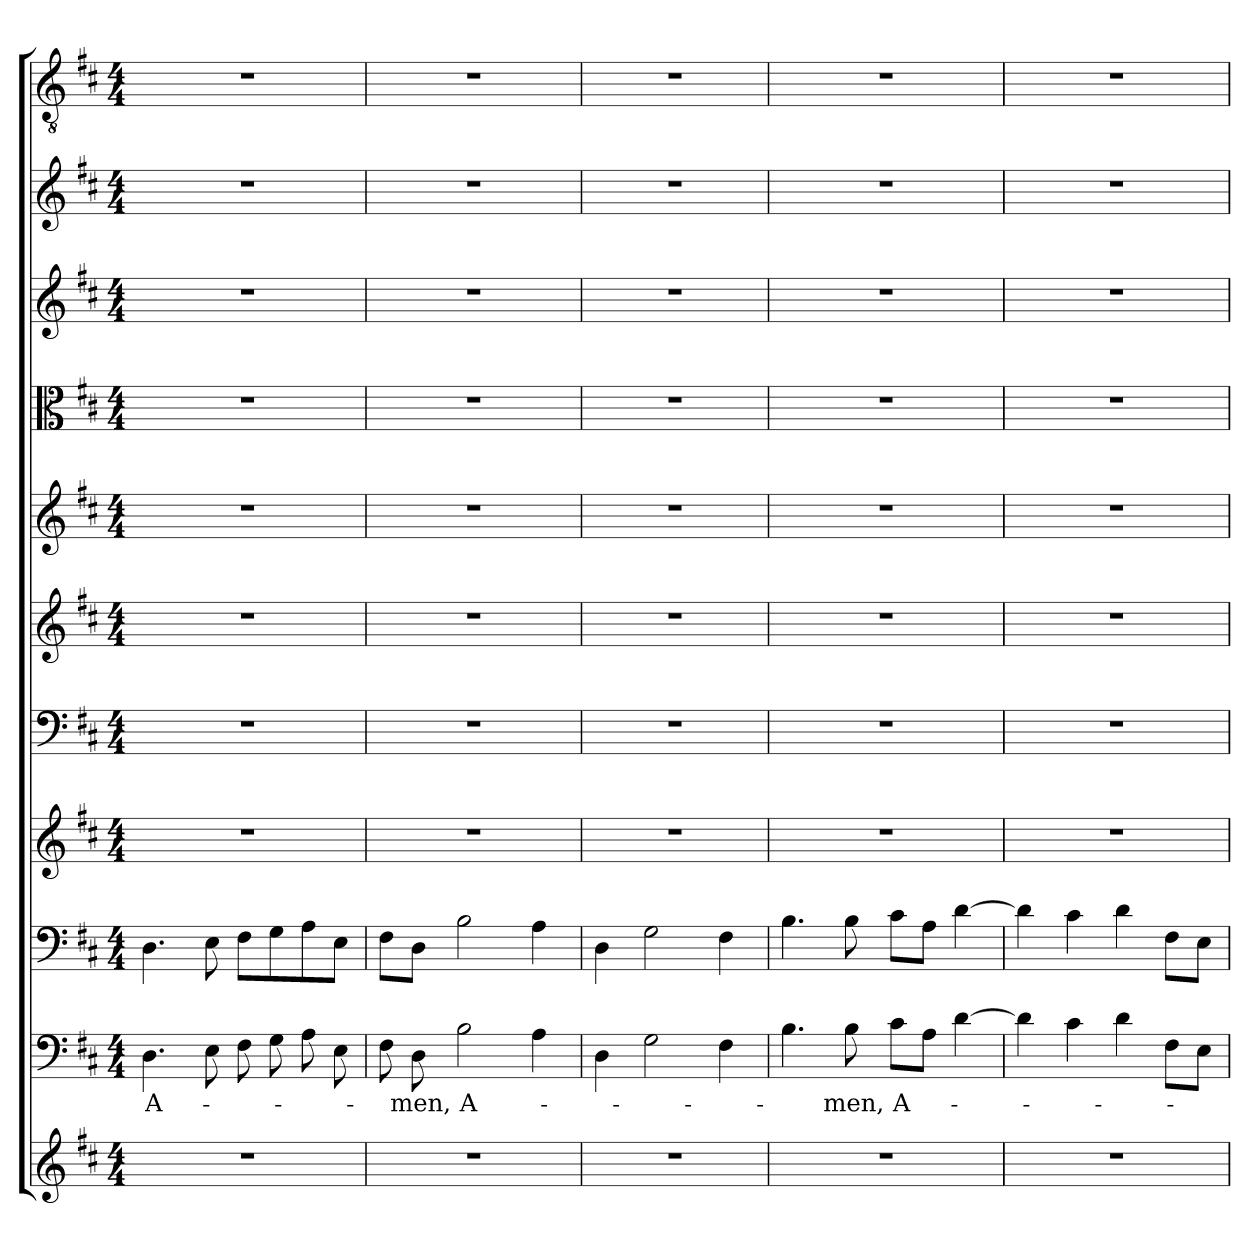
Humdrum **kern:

**kern	**kern	**text	**kern	**kern	**kern	**kern	**kern	**kern	**kern	**kern	**kern
*part11	*part10	*part10	*part9	*part8	*part7	*part6	*part5	*part4	*part3	*part2	*part1
*staff11	*staff10	*staff10	*staff9	*staff8	*staff7	*staff6	*staff5	*staff4	*staff3	*staff2	*staff1
*clefG2	*clefF4	*	*clefF4	*clefG2	*clefF4	*clefG2	*clefG2	*clefC3	*clefG2	*clefG2	*clefGv2
*k[f#c#]	*k[f#c#]	*	*k[f#c#]	*k[f#c#]	*k[f#c#]	*k[f#c#]	*k[f#c#]	*k[f#c#]	*k[f#c#]	*k[f#c#]	*k[f#c#]
*D:	*D:	*	*D:	*D:	*D:	*D:	*D:	*D:	*D:	*D:	*D:
*M4/4	*M4/4	*	*M4/4	*M4/4	*M4/4	*M4/4	*M4/4	*M4/4	*M4/4	*M4/4	*M4/4
=1	=1	=1	=1	=1	=1	=1	=1	=1	=1	=1	=1
1r	4.D\	A-	4.D\	1r	1r	1r	1r	1r	1r	1r	1r
.	8E\	.	8E\	.	.	.	.	.	.	.	.
.	8F#\	.	8F#\L	.	.	.	.	.	.	.	.
.	8G\	.	8G\	.	.	.	.	.	.	.	.
.	8A\	.	8A\	.	.	.	.	.	.	.	.
.	8E\	.	8E\J	.	.	.	.	.	.	.	.
=2	=2	=2	=2	=2	=2	=2	=2	=2	=2	=2	=2
1r	8F#\	.	8F#\L	1r	1r	1r	1r	1r	1r	1r	1r
.	8D\	-men,	8D\J	.	.	.	.	.	.	.	.
.	2B\	A-	2B\	.	.	.	.	.	.	.	.
.	4A\	.	4A\	.	.	.	.	.	.	.	.
=3	=3	=3	=3	=3	=3	=3	=3	=3	=3	=3	=3
1r	4D\	.	4D\	1r	1r	1r	1r	1r	1r	1r	1r
.	2G\	.	2G\	.	.	.	.	.	.	.	.
.	4F#\	.	4F#\	.	.	.	.	.	.	.	.
=4	=4	=4	=4	=4	=4	=4	=4	=4	=4	=4	=4
1r	4.B\	.	4.B\	1r	1r	1r	1r	1r	1r	1r	1r
.	8B\	-men,	8B\	.	.	.	.	.	.	.	.
.	8c#\L	A-	8c#\L	.	.	.	.	.	.	.	.
.	8A\J	.	8A\J	.	.	.	.	.	.	.	.
.	[4d\	.	[4d\	.	.	.	.	.	.	.	.
=5	=5	=5	=5	=5	=5	=5	=5	=5	=5	=5	=5
1r	4d\]	.	4d\]	1r	1r	1r	1r	1r	1r	1r	1r
.	4c#\	.	4c#\	.	.	.	.	.	.	.	.
.	4d\	.	4d\	.	.	.	.	.	.	.	.
.	8F#\L	.	8F#\L	.	.	.	.	.	.	.	.
.	8E\J	.	8E\J	.	.	.	.	.	.	.	.
=	=	=	=	=	=	=	=	=	=	=	=
*-	*-	*-	*-	*-	*-	*-	*-	*-	*-	*-	*-
